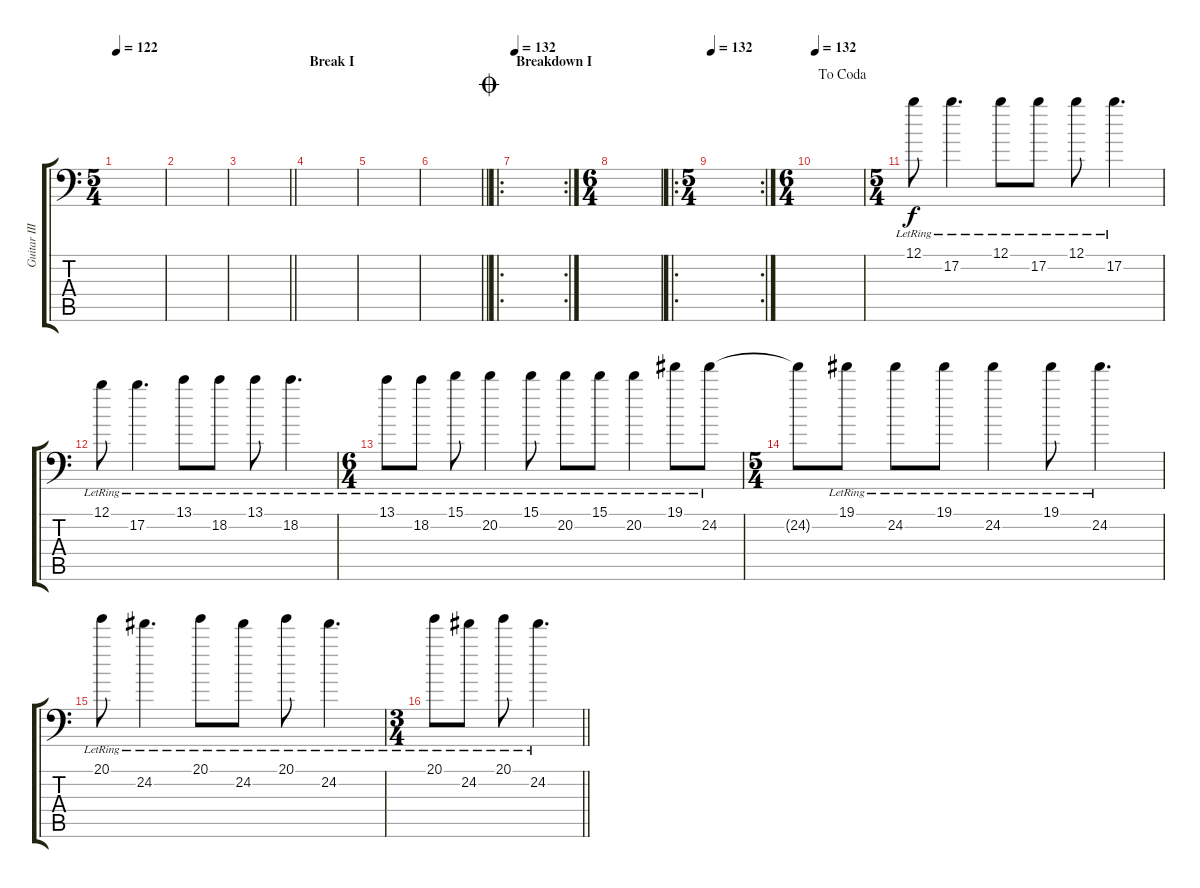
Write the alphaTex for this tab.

\track ("Guitar III" "Guitar III") {instrument distortionguitar}
\staff {score tabs}
\tuning (B3 Gb3 D3 A2 E2 A1) {hide}
\ts (5 4)
\tempo 122
\clef f4
\ks c
|
|
\barLineRight lightlight
|
\section ("" "Break I")
|
|
\barLineRight lightlight
|
\ro
\rc 2
\section ("" "Breakdown I")
\jump coda
\tempo 132
|
\ts (6 4)
|
\ro
\rc 2
\ts (5 4)
\tempo 132
|
\ts (6 4)
\jump dacoda
\tempo 132
|
\ts (5 4)
12.1{lr}.8{balance 8} 17.2{lr}.4{d} 12.1{lr}.8 17.2{lr}.8 12.1{lr}.8 17.2{lr}.4{d} |
12.1{lr}.8 17.2{lr}.4{d} 13.1{lr}.8 18.2{lr}.8 13.1{lr}.8 18.2{lr}.4{d} |
\ts (6 4)
13.1{lr}.8 18.2{lr}.8 15.1{lr}.8 20.2{lr}.4 15.1{lr}.8 20.2{lr}.8 15.1{lr}.8 20.2{lr}.4 19.1{lr}.8 24.2{lr}.8 |
\ts (5 4)
24.2{t}.8 19.1{lr}.8 24.2{lr}.8 19.1{lr}.8 24.2{lr}.4 19.1{lr}.8 24.2{lr}.4{d} |
20.1{lr}.8 24.2{lr}.4{d} 20.1{lr}.8 24.2{lr}.8 20.1{lr}.8 24.2{lr}.4{d} |
\ts (3 4)
\barLineRight lightlight
20.1{lr}.8 24.2{lr}.8 20.1{lr}.8 24.2{lr}.4{d}
